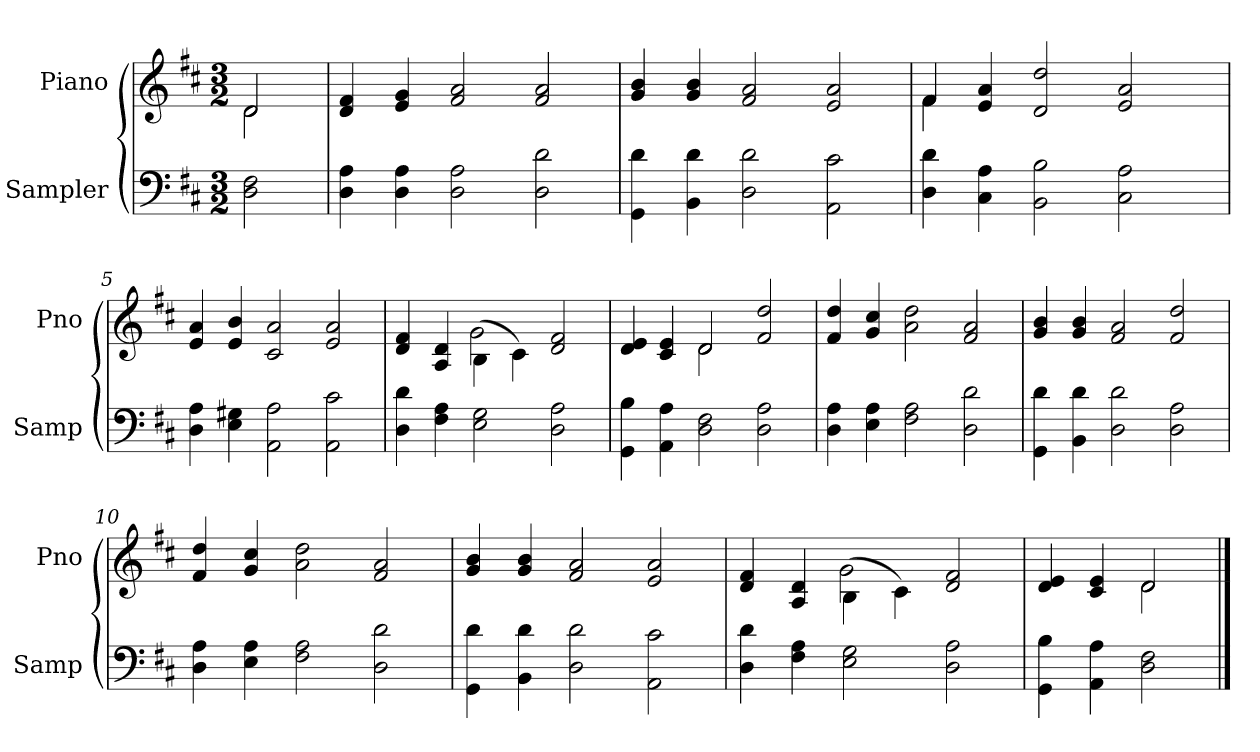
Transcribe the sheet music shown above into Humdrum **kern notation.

**kern	**kern
*part2	*part1
*staff2	*staff1
*I"Sampler	*I"Piano
*I'Samp	*I'Pno
*clefF4	*clefG2
*k[f#c#]	*k[f#c#]
*D:	*D:
*M3/2	*M3/2
=1	=1
*	*^
2D 2F#	2d/	2d
*	*v	*v
=2	=2
4D 4A	4d 4f#
4D 4A	4e 4g
2D 2A	2f# 2a
2D 2d	2f# 2a
=3	=3
4GG 4d	4g 4b
4BB 4d	4g 4b
2D 2d	2f# 2a
2AA 2c#	2e 2a
=4	=4
*	*^
4D 4d	4f#/	4f#
4C# 4A	4e 4a	1ryy
2BB 2B	2d 2dd	.
2C# 2A	2e 2a	.
.	.	4ryy
*	*v	*v
=5	=5
4D 4A	4e 4a
4E 4G#X	4e 4b
2AA 2A	2c# 2a
2AA 2c#	2e 2a
=6	=6
*	*^
4D 4d	4d 4f#	2ryy
4F# 4A	4A 4d	.
2E 2G	(4B\	2g
.	4c#\)	.
2D 2A	2d 2f#	2ryy
=7	=7	=7
4GG 4B	4d 4e	2ryy
4AA 4A	4c# 4e	.
2D 2F#	2d/	2d
2D 2A	2f# 2dd	2ryy
*	*v	*v
=8	=8
4D 4A	4f# 4dd
4E 4A	4g 4cc#
2F# 2A	2a 2dd
2D 2d	2f# 2a
=9	=9
4GG 4d	4g 4b
4BB 4d	4g 4b
2D 2d	2f# 2a
2D 2A	2f# 2dd
=10	=10
4D 4A	4f# 4dd
4E 4A	4g 4cc#
2F# 2A	2a 2dd
2D 2d	2f# 2a
=11	=11
4GG 4d	4g 4b
4BB 4d	4g 4b
2D 2d	2f# 2a
2AA 2c#	2e 2a
=12	=12
*	*^
4D 4d	4d 4f#	2ryy
4F# 4A	4A 4d	.
2E 2G	(4B\	2g
.	4c#\)	.
2D 2A	2d 2f#	2ryy
=13	=13	=13
4GG 4B	4d 4e	2ryy
4AA 4A	4c# 4e	.
2D 2F#	2d/	2d
*	*v	*v
==	==
*-	*-
